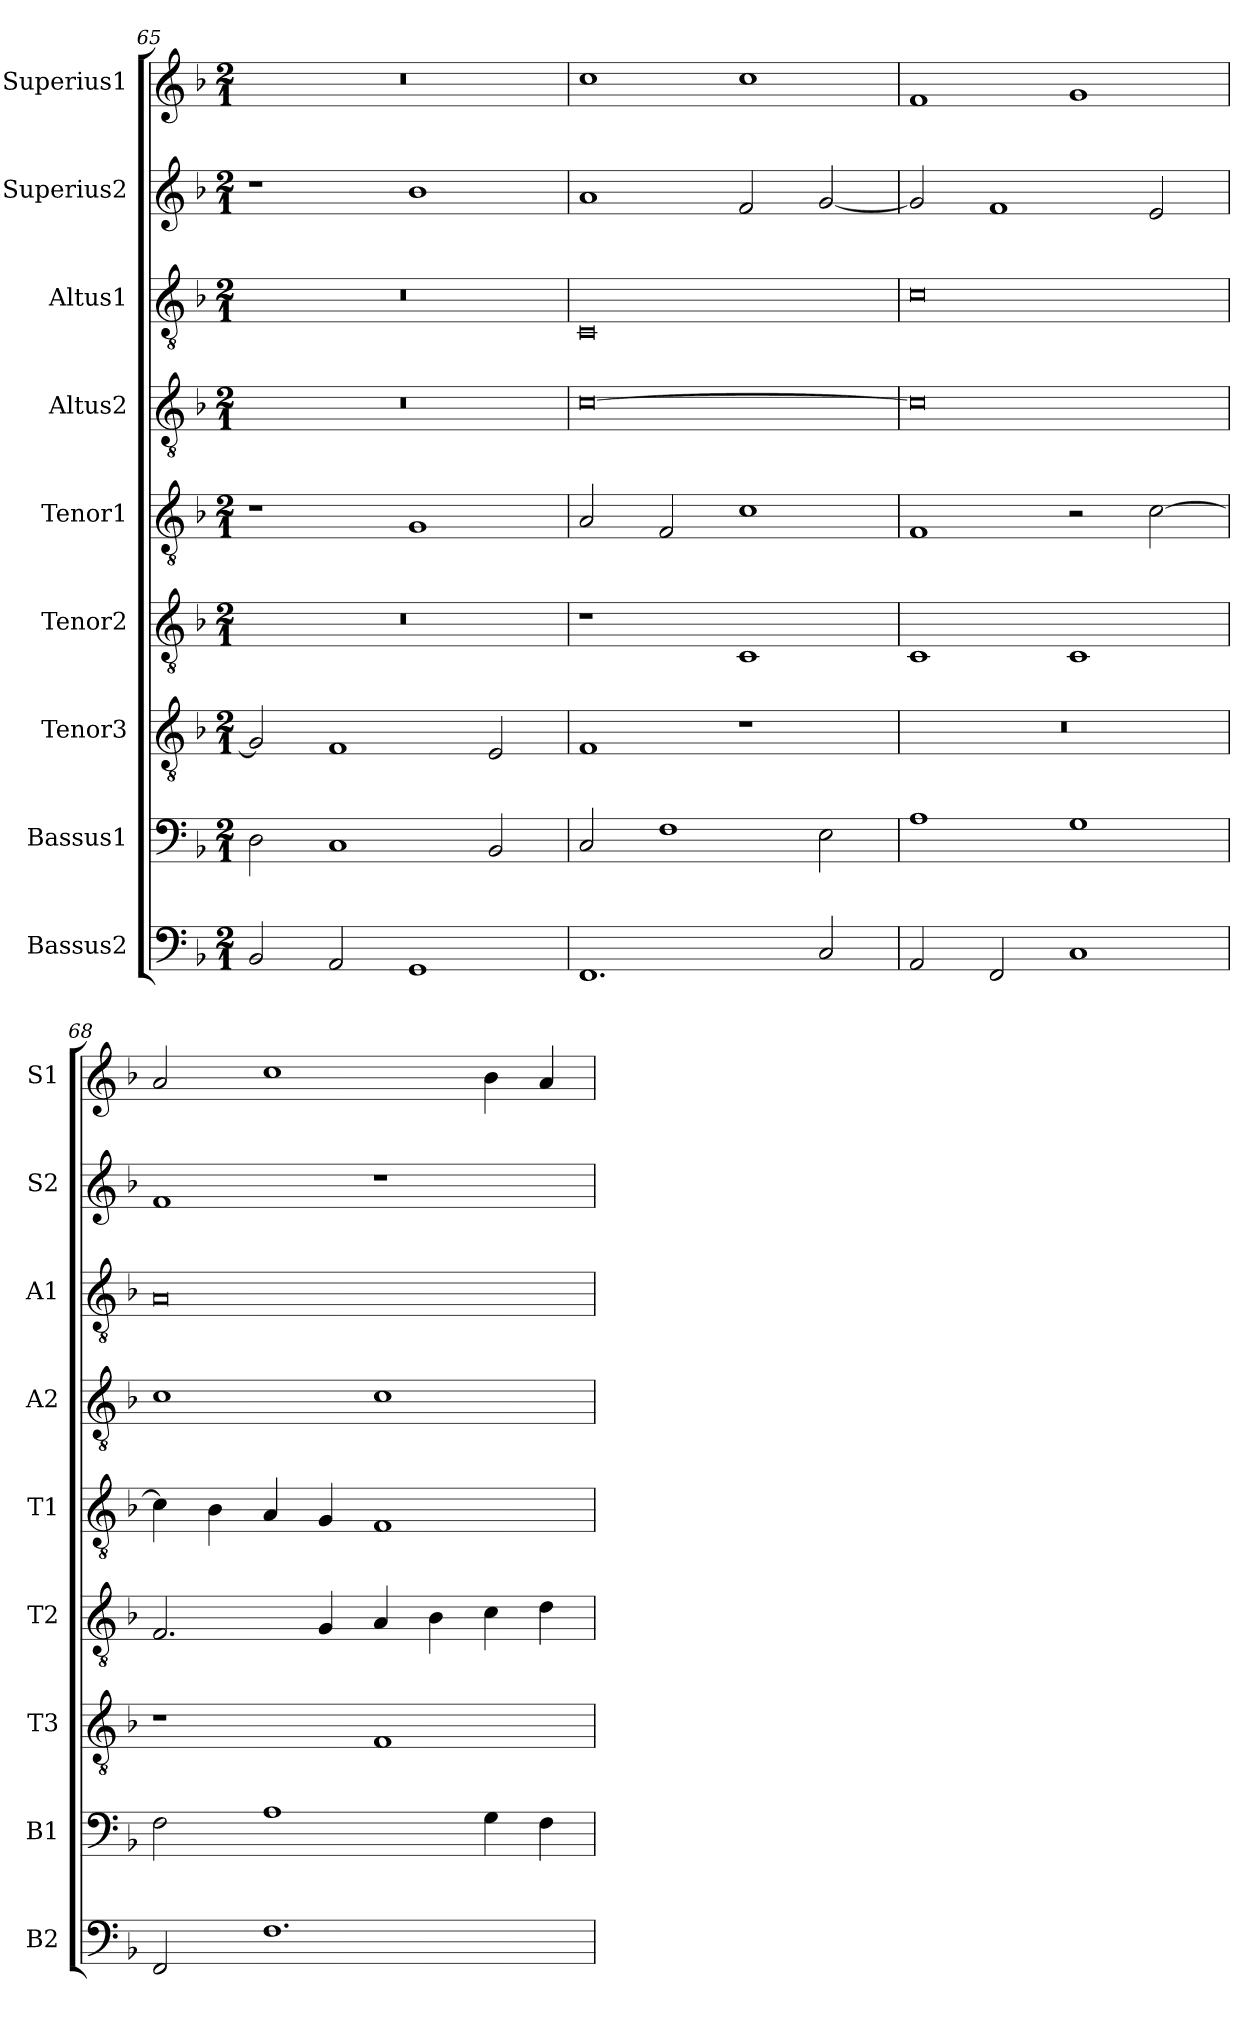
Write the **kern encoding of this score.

**kern	**kern	**kern	**kern	**kern	**kern	**kern	**kern	**kern
*part9	*part8	*part7	*part6	*part5	*part4	*part3	*part2	*part1
*staff9	*staff8	*staff7	*staff6	*staff5	*staff4	*staff3	*staff2	*staff1
*I"Bassus2	*I"Bassus1	*I"Tenor3	*I"Tenor2	*I"Tenor1	*I"Altus2	*I"Altus1	*I"Superius2	*I"Superius1
*I'B2	*I'B1	*I'T3	*I'T2	*I'T1	*I'A2	*I'A1	*I'S2	*I'S1
*clefF4	*clefF4	*clefGv2	*clefGv2	*clefGv2	*clefGv2	*clefGv2	*clefG2	*clefG2
*k[b-]	*k[b-]	*k[b-]	*k[b-]	*k[b-]	*k[b-]	*k[b-]	*k[b-]	*k[b-]
*d:	*d:	*d:	*d:	*d:	*d:	*d:	*d:	*d:
*M2/1	*M2/1	*M2/1	*M2/1	*M2/1	*M2/1	*M2/1	*M2/1	*M2/1
=65	=65	=65	=65	=65	=65	=65	=65	=65
2BB-	2D	2G]	0r	1r	0r	0r	1r	0r
2AA	1C	1F	.	.	.	.	.	.
1GG	.	.	.	1G	.	.	1b-	.
.	2BB-	2E	.	.	.	.	.	.
=66	=66	=66	=66	=66	=66	=66	=66	=66
1.FF	2C	1F	1r	2A	[0c	0C	1a	1cc
.	1F	.	.	2F	.	.	.	.
.	.	1r	1C	1c	.	.	2f	1cc
2C	2E	.	.	.	.	.	[2g	.
=67	=67	=67	=67	=67	=67	=67	=67	=67
2AA	1A	0r	1C	1F	0c]	0c	2g]	1f
2FF	.	.	.	.	.	.	1f	.
1C	1G	.	1C	2r	.	.	.	1g
.	.	.	.	[2c	.	.	2e	.
=68	=68	=68	=68	=68	=68	=68	=68	=68
2FF	2F	1r	2.F	4c]	1c	0A	1f	2a
.	.	.	.	4B-	.	.	.	.
1.F	1A	.	.	4A	.	.	.	1cc
.	.	.	4G	4G	.	.	.	.
.	.	1F	4A	1F	1c	.	1r	.
.	.	.	4B-	.	.	.	.	.
.	4G	.	4c	.	.	.	.	4b-
.	4F	.	4d	.	.	.	.	4a
=	=	=	=	=	=	=	=	=
*-	*-	*-	*-	*-	*-	*-	*-	*-
